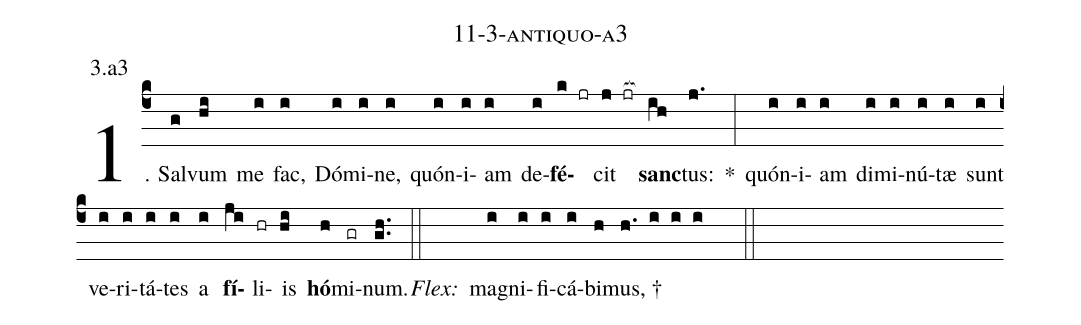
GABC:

name: 11-3-antiquo-a3;
annotation: 3.a3;
%%
(c4)1. Sal(g)vum(hi) me(i) fac,(i) Dó(i)mi(i)ne,(i) quón(i)i(i)am(i) de(i)<b>fé</b>(k jr)cit(j jr[ocb:1{]) <b>sanc</b>(ih[ocb:0}])tus:(j.) *(:) quón(i)i(i)am(i) di(i)mi(i)nú(i)tæ(i) sunt(i) ve(i)ri(i)tá(i)tes(i) a(i) <b>fí</b>(ji)li(hr)is(hi) <b>hó</b>(h)mi(gr)num.(gh..) (::)
<i>Flex:</i>()  ma(i)gni(i)fi(i)cá(i)bi(h)mus, †(h. i i i  ::)
